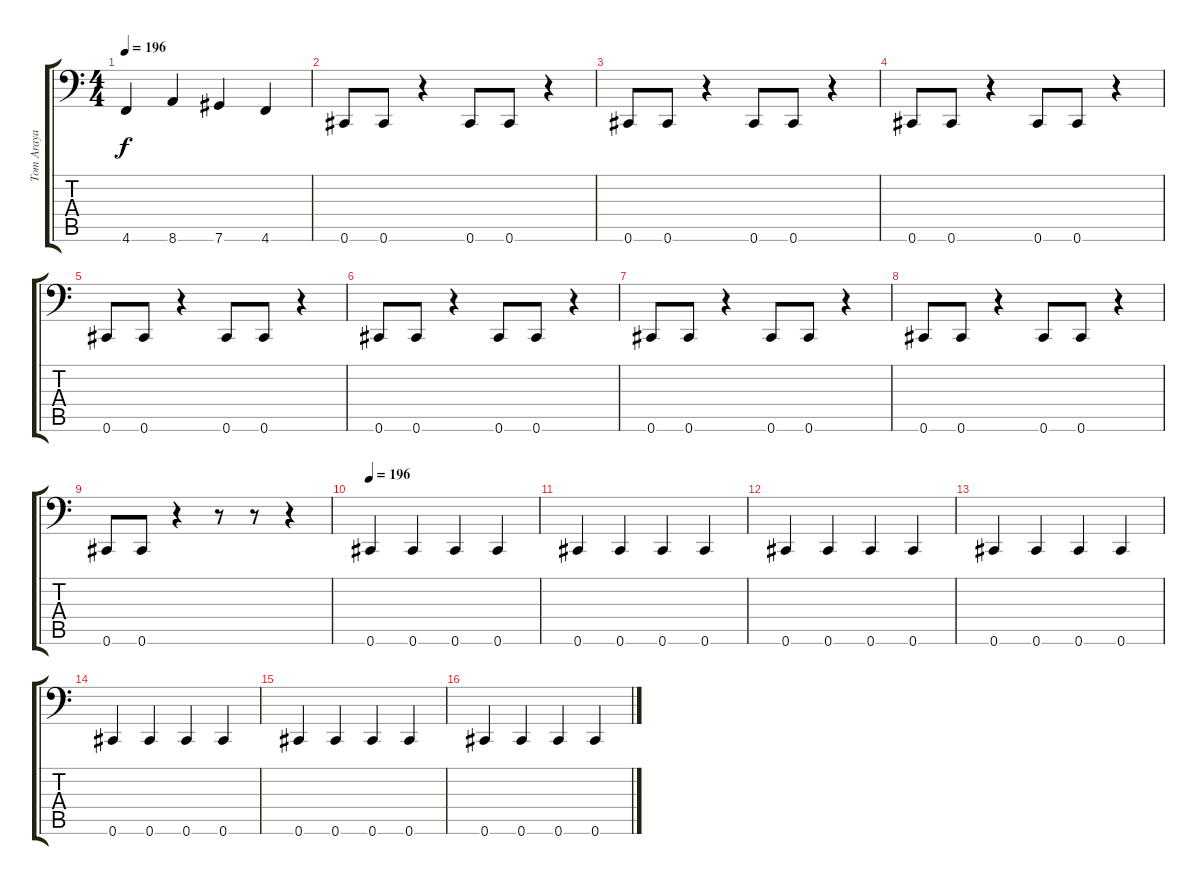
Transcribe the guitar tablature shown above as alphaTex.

\track ("Tom Araya" "Tom Araya") {instrument electricbasspick}
\staff {score tabs}
\tuning (Db3 Ab2 E2 B1 Gb1 Db1) {hide}
\ts (4 4)
\tempo 196
\clef f4
\ks c
4.6.4{dy f} 8.6.4 7.6.4 4.6.4 |
0.6.8 0.6.8 r.4 0.6.8 0.6.8 r.4 |
0.6.8 0.6.8 r.4 0.6.8 0.6.8 r.4 |
0.6.8 0.6.8 r.4 0.6.8 0.6.8 r.4 |
0.6.8 0.6.8 r.4 0.6.8 0.6.8 r.4 |
0.6.8 0.6.8 r.4 0.6.8 0.6.8 r.4 |
0.6.8 0.6.8 r.4 0.6.8 0.6.8 r.4 |
0.6.8 0.6.8 r.4 0.6.8 0.6.8 r.4 |
0.6.8 0.6.8 r.4 r.8 r.8 r.4 |
\tempo 196
0.6.4 0.6.4 0.6.4 0.6.4 |
0.6.4 0.6.4 0.6.4 0.6.4 |
0.6.4 0.6.4 0.6.4 0.6.4 |
0.6.4 0.6.4 0.6.4 0.6.4 |
0.6.4 0.6.4 0.6.4 0.6.4 |
0.6.4 0.6.4 0.6.4 0.6.4 |
0.6.4 0.6.4 0.6.4 0.6.4
